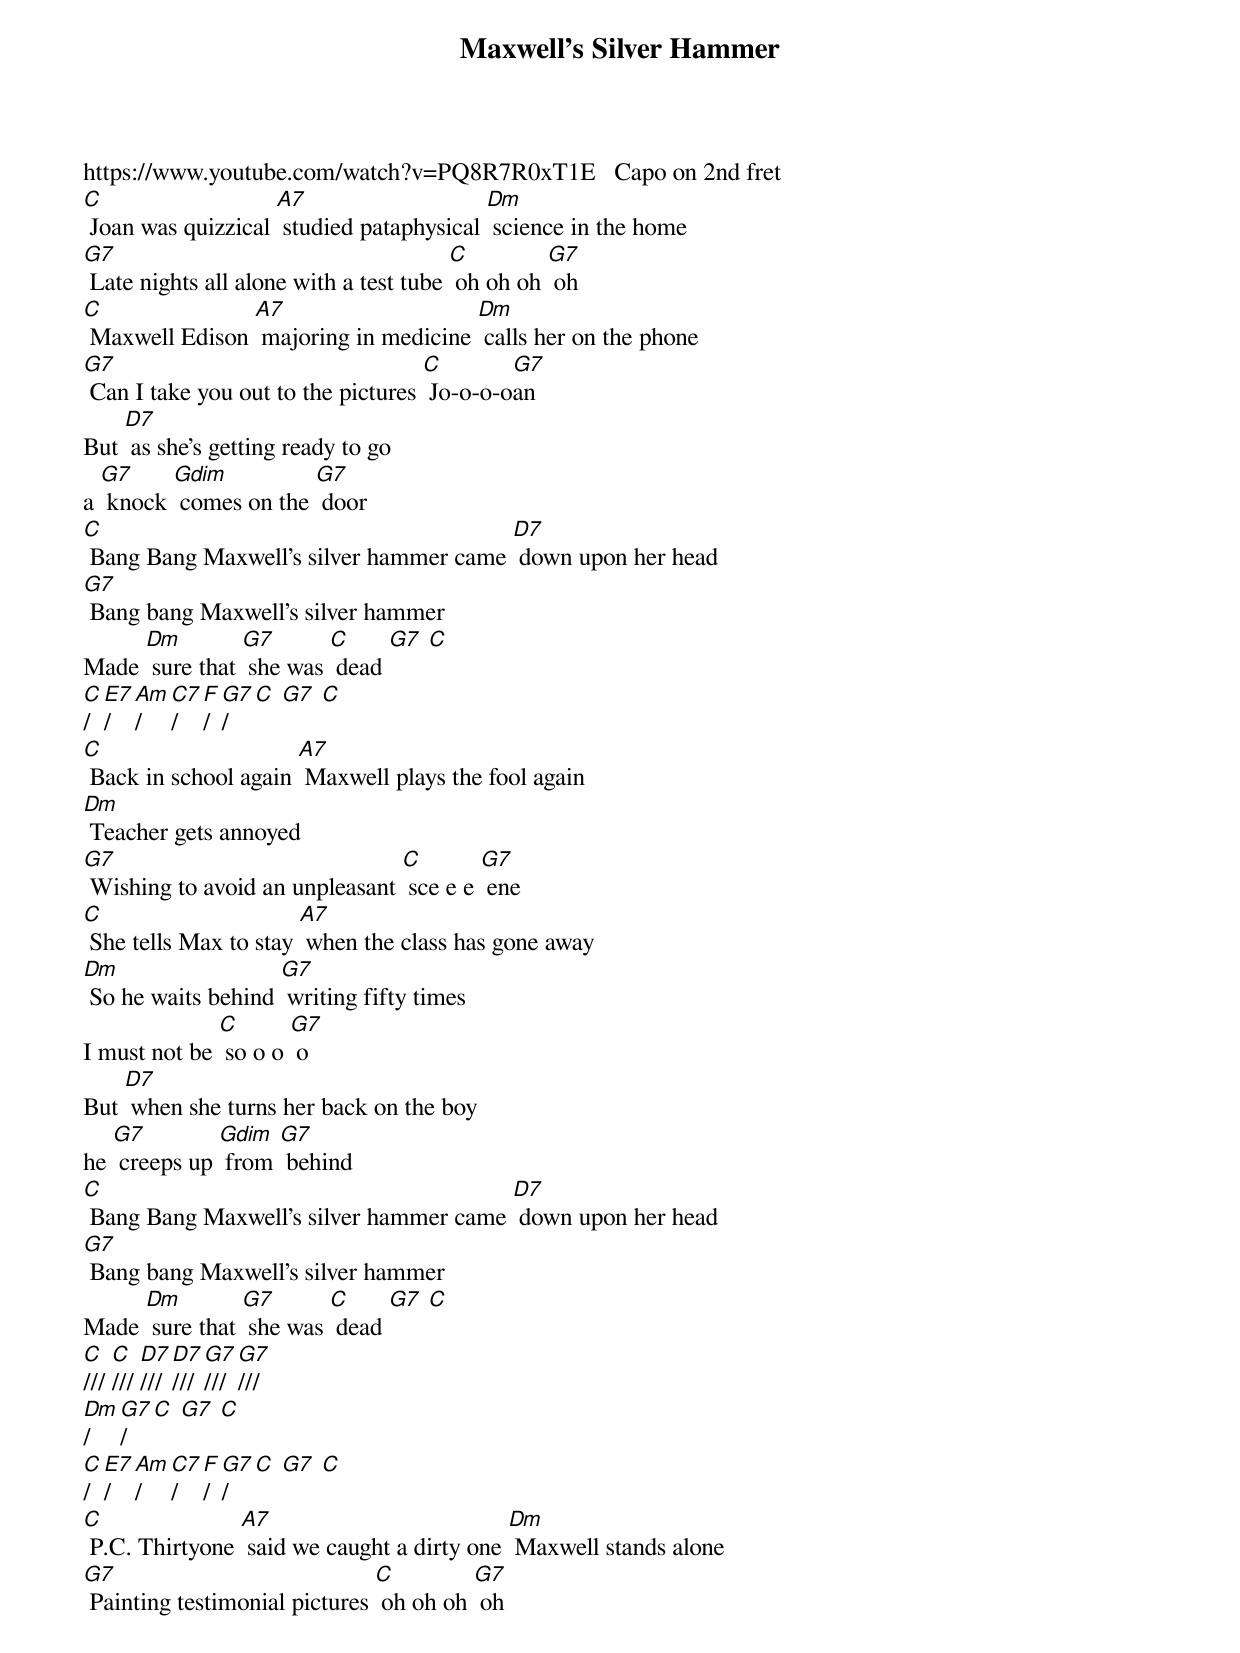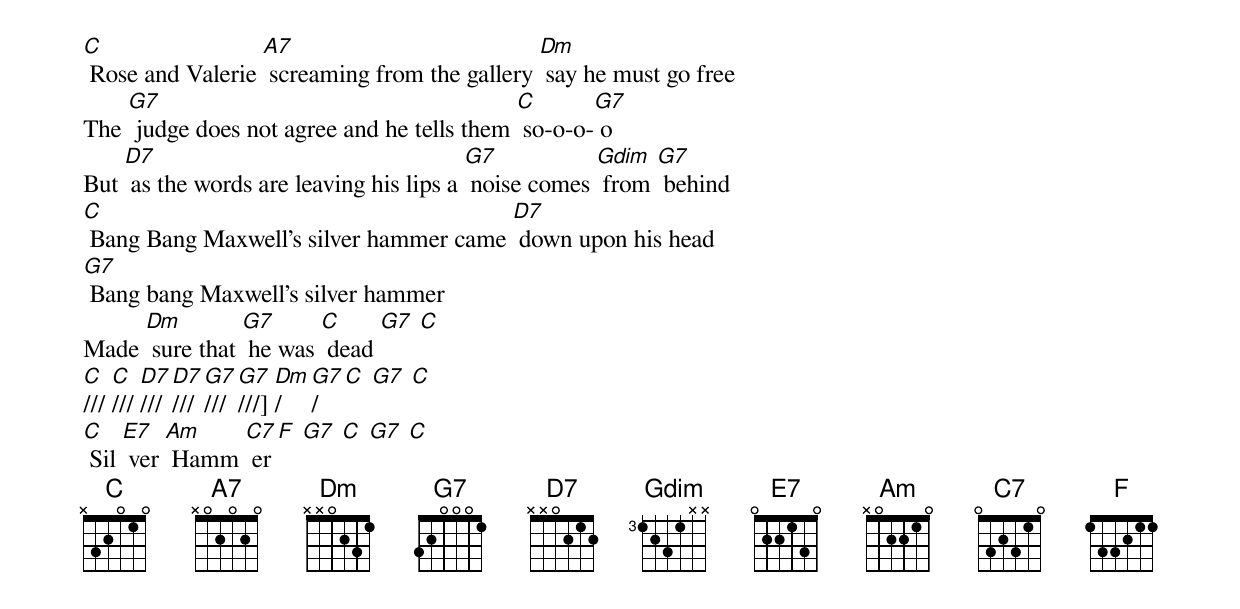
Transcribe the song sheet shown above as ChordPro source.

{t: Maxwell’s Silver Hammer }
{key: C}
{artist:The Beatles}
https://www.youtube.com/watch?v=PQ8R7R0xT1E   Capo on 2nd fret
[C] Joan was quizzical [A7] studied pataphysical [Dm] science in the home
[G7] Late nights all alone with a test tube [C] oh oh oh [G7] oh
[C] Maxwell Edison [A7] majoring in medicine [Dm] calls her on the phone
[G7] Can I take you out to the pictures [C] Jo-o-o-o[G7]an
But [D7] as she's getting ready to go
a [G7] knock [Gdim] comes on the [G7] door
{c: }
[C] Bang Bang Maxwell's silver hammer came [D7] down upon her head
[G7] Bang bang Maxwell's silver hammer
Made [Dm] sure that [G7] she was [C] dead [G7] [C]
{c: }
[C]/ [E7]/ [Am]/ [C7]/ [F]/ [G7]/ [C] [G7] [C]
{c: }
[C] Back in school again [A7] Maxwell plays the fool again
[Dm] Teacher gets annoyed
[G7] Wishing to avoid an unpleasant [C] sce e e [G7] ene
[C] She tells Max to stay [A7] when the class has gone away
[Dm] So he waits behind [G7] writing fifty times
I must not be [C] so o o [G7] o
But [D7] when she turns her back on the boy
he [G7] creeps up [Gdim] from [G7] behind
{c: }
[C] Bang Bang Maxwell's silver hammer came [D7] down upon her head
[G7] Bang bang Maxwell's silver hammer
Made [Dm] sure that [G7] she was [C] dead [G7] [C]
{c: }
[C]/// [C]/// [D7]/// [D7]/// [G7]/// [G7]///
[Dm]/ [G7]/ [C] [G7] [C]
[C]/ [E7]/ [Am]/ [C7]/ [F]/ [G7]/ [C] [G7] [C]
{c: }
[C] P.C. Thirtyone [A7] said we caught a dirty one [Dm] Maxwell stands alone
[G7] Painting testimonial pictures [C] oh oh oh [G7] oh
[C] Rose and Valerie [A7] screaming from the gallery [Dm] say he must go free
The [G7] judge does not agree and he tells them [C] so-o-o-[G7] o
But [D7] as the words are leaving his lips a [G7] noise comes [Gdim] from [G7] behind
{c: }
[C] Bang Bang Maxwell's silver hammer came [D7] down upon his head
[G7] Bang bang Maxwell's silver hammer
Made [Dm] sure that [G7] he was [C] dead [G7] [C]
{c: }
[C]/// [C]/// [D7]/// [D7]/// [G7]/// [G7]///] [Dm]/ [G7]/ [C] [G7] [C]
[C] Sil [E7] ver [Am] Hamm [C7] er [F] [G7] [C] [G7] [C]
